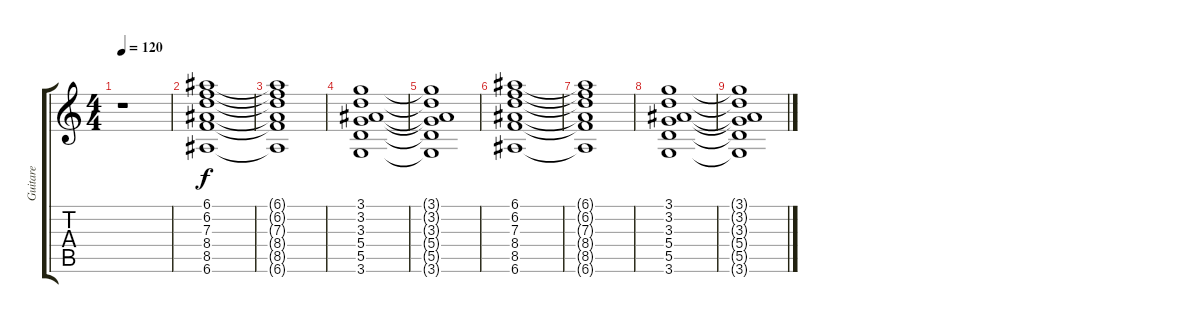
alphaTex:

\track ("Guitare" "Guitare") {instrument electricguitarclean}
\staff {score tabs}
\tuning (E4 B3 G3 D3 A2 E2) {hide}
\ts (4 4)
\tempo 120
\clef g2
\ks c
r.1{dy f instrument electricguitarclean} |
(6.1 6.2 7.3 8.4 8.5 6.6).1 |
(6.1{t} 6.2{t} 7.3{t} 8.4{t} 8.5{t} 6.6{t}).1 |
(3.1 3.2 3.3 5.4 5.5 3.6).1 |
(3.1{t} 3.2{t} 3.3{t} 5.4{t} 5.5{t} 3.6{t}).1 |
(6.1 6.2 7.3 8.4 8.5 6.6).1 |
(6.1{t} 6.2{t} 7.3{t} 8.4{t} 8.5{t} 6.6{t}).1 |
(3.1 3.2 3.3 5.4 5.5 3.6).1 |
(3.1{t} 3.2{t} 3.3{t} 5.4{t} 5.5{t} 3.6{t}).1
